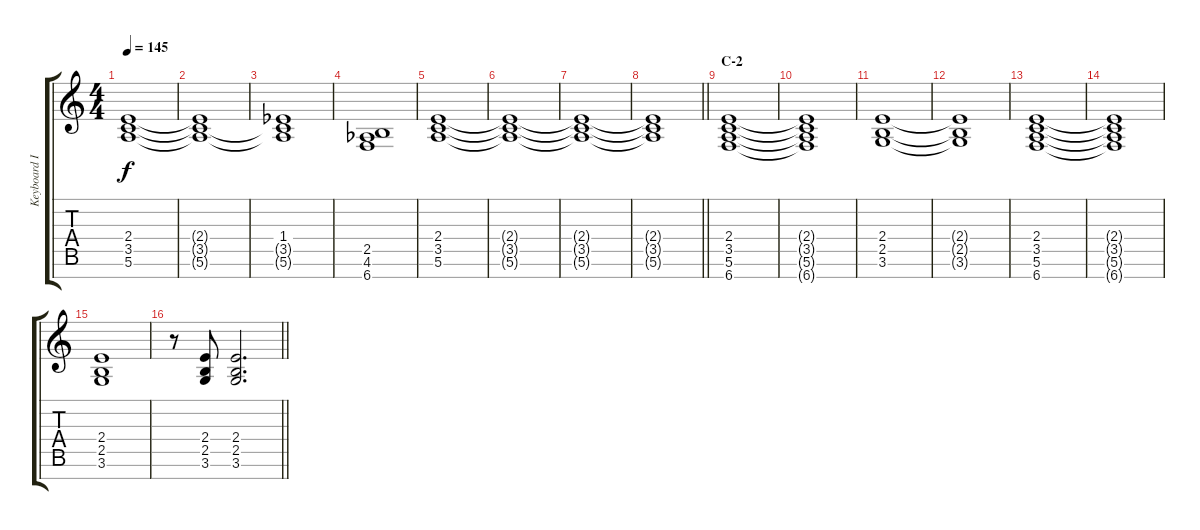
\track ("Keyboard II" "Keyboard I") {instrument pad2warm}
\staff {score tabs}
\tuning (E5 B4 G4 D4 A3 E3 B2) {hide}
\ts (4 4)
\tempo 145
\clef g2
\ks c
(2.4 3.5 5.6).1{dy f} |
(2.4{t} 3.5{t} 5.6{t}).1 |
(1.4{acc b} 3.5{t} 5.6{t}).1 |
(2.5 4.6{acc b} 6.7).1 |
(2.4 3.5 5.6).1 |
(2.4{t} 3.5{t} 5.6{t}).1 |
(2.4{t} 3.5{t} 5.6{t}).1 |
\barLineRight lightlight
(2.4{t} 3.5{t} 5.6{t}).1 |
\section ("" "C-2")
(2.4 3.5 5.6 6.7).1 |
(2.4{t} 3.5{t} 5.6{t} 6.7{t}).1 |
(2.4 2.5 3.6).1 |
(2.4{t} 2.5{t} 3.6{t}).1 |
(2.4 3.5 5.6 6.7).1 |
(2.4{t} 3.5{t} 5.6{t} 6.7{t}).1 |
(2.4 2.5 3.6).1 |
\barLineRight lightlight
r.8 (2.4 2.5 3.6).8 (2.4 2.5 3.6).2{d}
